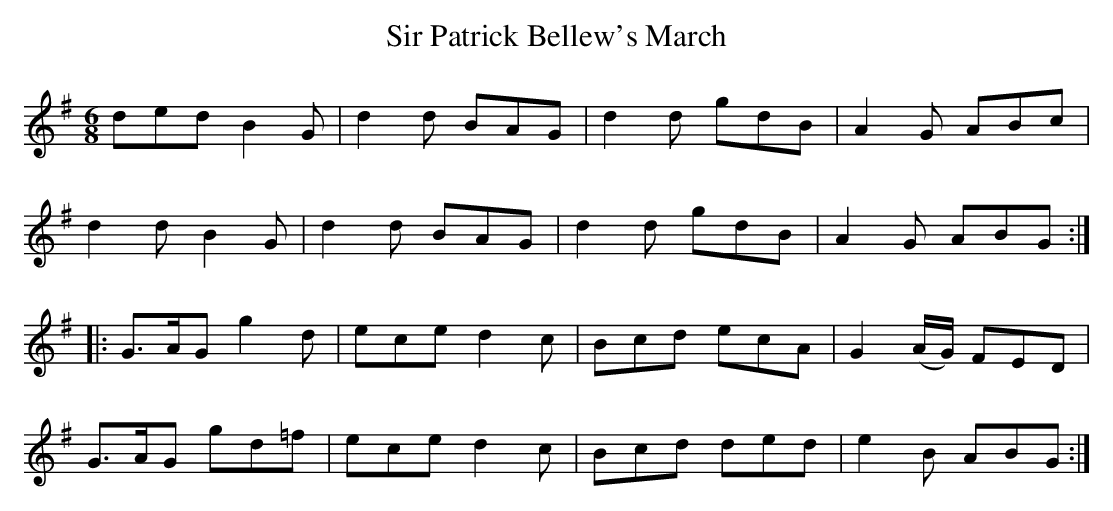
X:1
T: Sir Patrick Bellew's March
M: 6/8
L: 1/8
K: G
   ded  B2 G | d2 d BAG | d2 d gdB | A2   G    ABc  |
   d2 d B2 G | d2 d BAG | d2 d gdB | A2   G    ABG :|
|: G>AG g2 d | ece d2 c | Bcd  ecA | G2 (A/G/) FED  |
   G>AG gd=f | ece d2 c | Bcd  ded | e2   B    ABG :|
